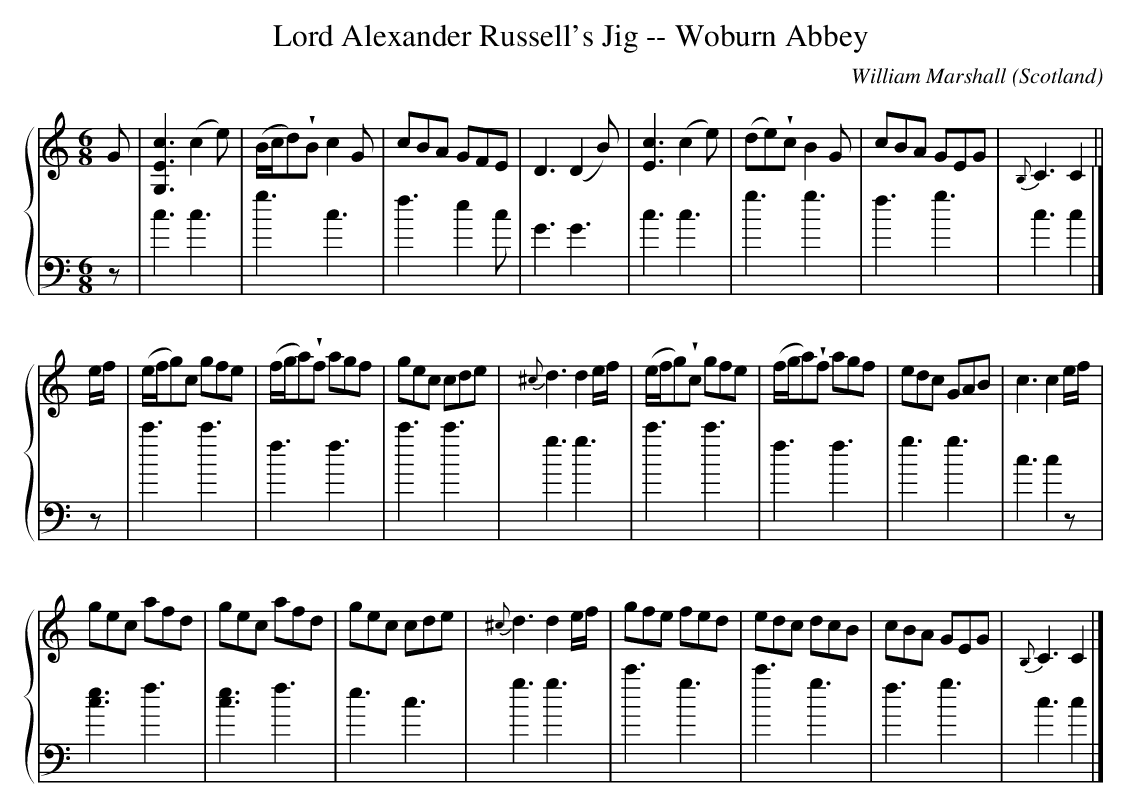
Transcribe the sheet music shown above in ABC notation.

X:1
T:Lord Alexander Russell's Jig -- Woburn Abbey
C:William Marshall
L:1/8
M:6/8
O:Scotland
K:C
%%staves {1 2}
V:1
G | \
[G,Ec]3 (c2 e) | (B/c/d)!wedge!B c2 G | cBA GFE | D3 (D2 B) | \
[Ec]3 (c2 e) | (de)!wedge!c B2 G | cBA GEG | {B,}C3 C2 ||
e/f/ | \
(e/f/g)c gfe | (f/g/a)!wedge!f agf | gec cde | {^c}d3 d2 e/f/ | \
(e/f/g)!wedge!c gfe | (f/g/a)!wedge!f agf | edc GAB | c3 c2 e/f/ |
gec afd | gec afd | gec cde | {^c}d3 d2 e/f/ | \
gfe fed | edc dcB | cBA GEG | {B,}C3 C2 |]
V:2 clef=bass
z | c3c3 | g3c3 | f3e2c | G3G3 | c3c3 | g3g3 | f3g3 | c3c2 |]
z | c'3c'3 | f3f3 | c'3c'3 | g3g3 | c'3c'3 | f3f3 | g3g3 | c3c2z | \
[ce]3f3 | [ce]3f3 | e3c3 | g3g3 | c'3g3 | c'3g3 | f3g3 | c3c2 |]
